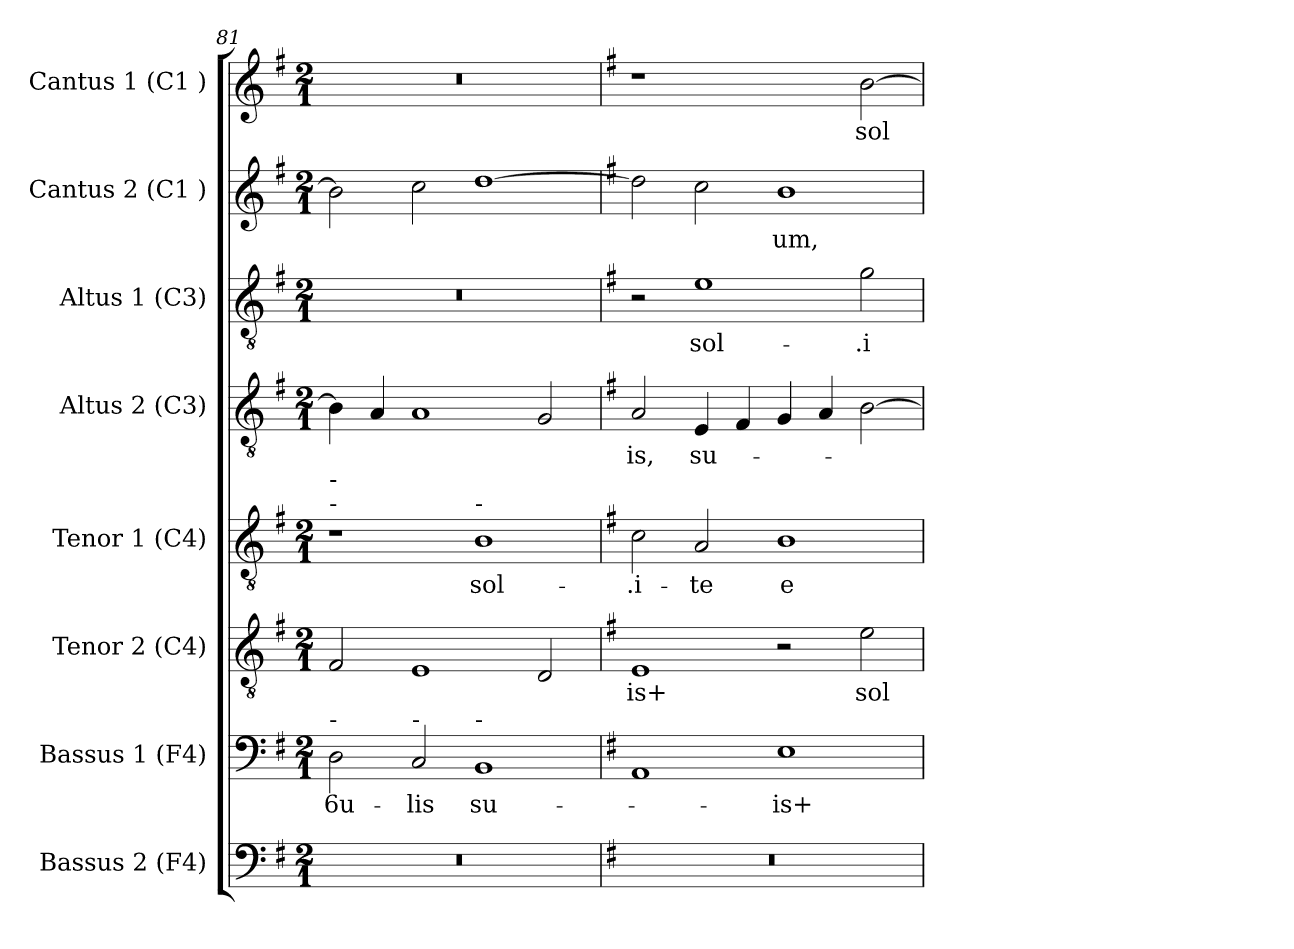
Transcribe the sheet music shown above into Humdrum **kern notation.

**kern	**kern	**text	**kern	**text	**kern	**text	**kern	**text	**kern	**text	**kern	**text	**kern	**text
*part8	*part7	*part7	*part6	*part6	*part5	*part5	*part4	*part4	*part3	*part3	*part2	*part2	*part1	*part1
*staff8	*staff7	*staff7	*staff6	*staff6	*staff5	*staff5	*staff4	*staff4	*staff3	*staff3	*staff2	*staff2	*staff1	*staff1
*I"Bassus 2 (F4)	*I"Bassus 1 (F4)	*	*I"Tenor 2 (C4)	*	*I"Tenor 1 (C4)	*	*I"Altus 2 (C3)	*	*I"Altus 1 (C3)	*	*I"Cantus 2 (C1 )	*	*I"Cantus 1 (C1 )	*
*I'B2	*I'B1	*	*I'T2	*	*I'T1	*	*I'A2	*	*I'A1	*	*I'C2	*	*I'C1	*
!!LO:PB:g=z
*clefF4	*clefF4	*	*clefGv2	*	*clefGv2	*	*clefGv2	*	*clefGv2	*	*clefG2	*	*clefG2	*
*k[f#]	*k[f#]	*	*k[f#]	*	*k[f#]	*	*k[f#]	*	*k[f#]	*	*k[f#]	*	*k[f#]	*
*G:	*G:	*	*G:	*	*G:	*	*G:	*	*G:	*	*G:	*	*G:	*
*M2/1	*M2/1	*	*M2/1	*	*M2/1	*	*M2/1	*	*M2/1	*	*M2/1	*	*M2/1	*
=81	=81	=81	=81	=81	=81	=81	=81	=81	=81	=81	=81	=81	=81	=81
!	!	!	!	!	!LO:TX:a:t=-	!	!	!	!	!	!	!	!	!
!	!	!	!	!	!LO:TX:a:t=-	!	!	!	!	!	!	!	!	!
!	!LO:TX:a:t=-	!	!	!	!	!	!	!	!	!	!	!	!	!
!	!	!LO:LY:b:cj	!	!	!	!	!	!	!	!	!	!	!	!
0r	2D\	-6u-	2F#/	.	1r	.	4B\]	.	0r	.	2b\]	.	0r	.
.	.	.	.	.	.	.	4A/	.	.	.	.	.	.	.
!	!LO:TX:a:t=-	!	!	!	!	!	!	!	!	!	!	!	!	!
!	!	!LO:LY:b:cj	!	!	!	!	!	!	!	!	!	!	!	!
.	2C/	-lis	1E	.	.	.	1A	.	.	.	2cc\	.	.	.
!	!	!	!	!	!LO:TX:a:t=-	!	!	!	!	!	!	!	!	!
!	!LO:TX:a:t=-	!	!	!	!	!	!	!	!	!	!	!	!	!
!	!	!LO:LY:b:cj	!	!	!	!LO:LY:b:cj	!	!	!	!	!	!	!	!
.	1BB	su-	.	.	1B	sol-	.	.	.	.	[>1dd	.	.	.
.	.	.	2D/	.	.	.	2G/	.	.	.	.	.	.	.
=82	=82	=82	=82	=82	=82	=82	=82	=82	=82	=82	=82	=82	=82	=82
*	*	*	*	*	*	*	*k[f#]	*	*	*	*	*	*	*
*	*	*	*	*	*	*	*G:	*	*	*	*	*	*	*
!	!	!	!	!LO:LY:b:cj	!	!LO:LY:b:cj	!	!LO:LY:b:cj	!	!	!	!	!	!
0r	1AA	.	1E	-is+	2c\	-.i-	2A/	-is,	2r	.	2dd\]	.	1r	.
!	!	!	!	!	!	!LO:LY:b:cj	!	!LO:LY:b:cj	!	!LO:LY:b:cj	!	!	!	!
.	.	.	.	.	2A/	-te	4E/	su-	1e	sol-	2cc\	.	.	.
.	.	.	.	.	.	.	4F#/	.	.	.	.	.	.	.
!	!	!LO:LY:b:cj	!	!	!	!LO:LY:b:rj	!	!	!	!	!	!LO:LY:b:cj	!	!
.	1E	-is+	2r	.	1B	e-	4G/	.	.	.	1b	-um,	2ryy	.
.	.	.	.	.	.	.	4A/	.	.	.	.	.	.	.
!	!	!	!	!LO:LY:b:cj	!	!	!	!	!	!LO:LY:b:cj	!	!	!	!LO:LY:b:cj
.	.	.	2e\	sol-	.	.	[>2B\	.	2g\	-.i-	.	.	[>2b\	sol-
=	=	=	=	=	=	=	=	=	=	=	=	=	=	=
*-	*-	*-	*-	*-	*-	*-	*-	*-	*-	*-	*-	*-	*-	*-
